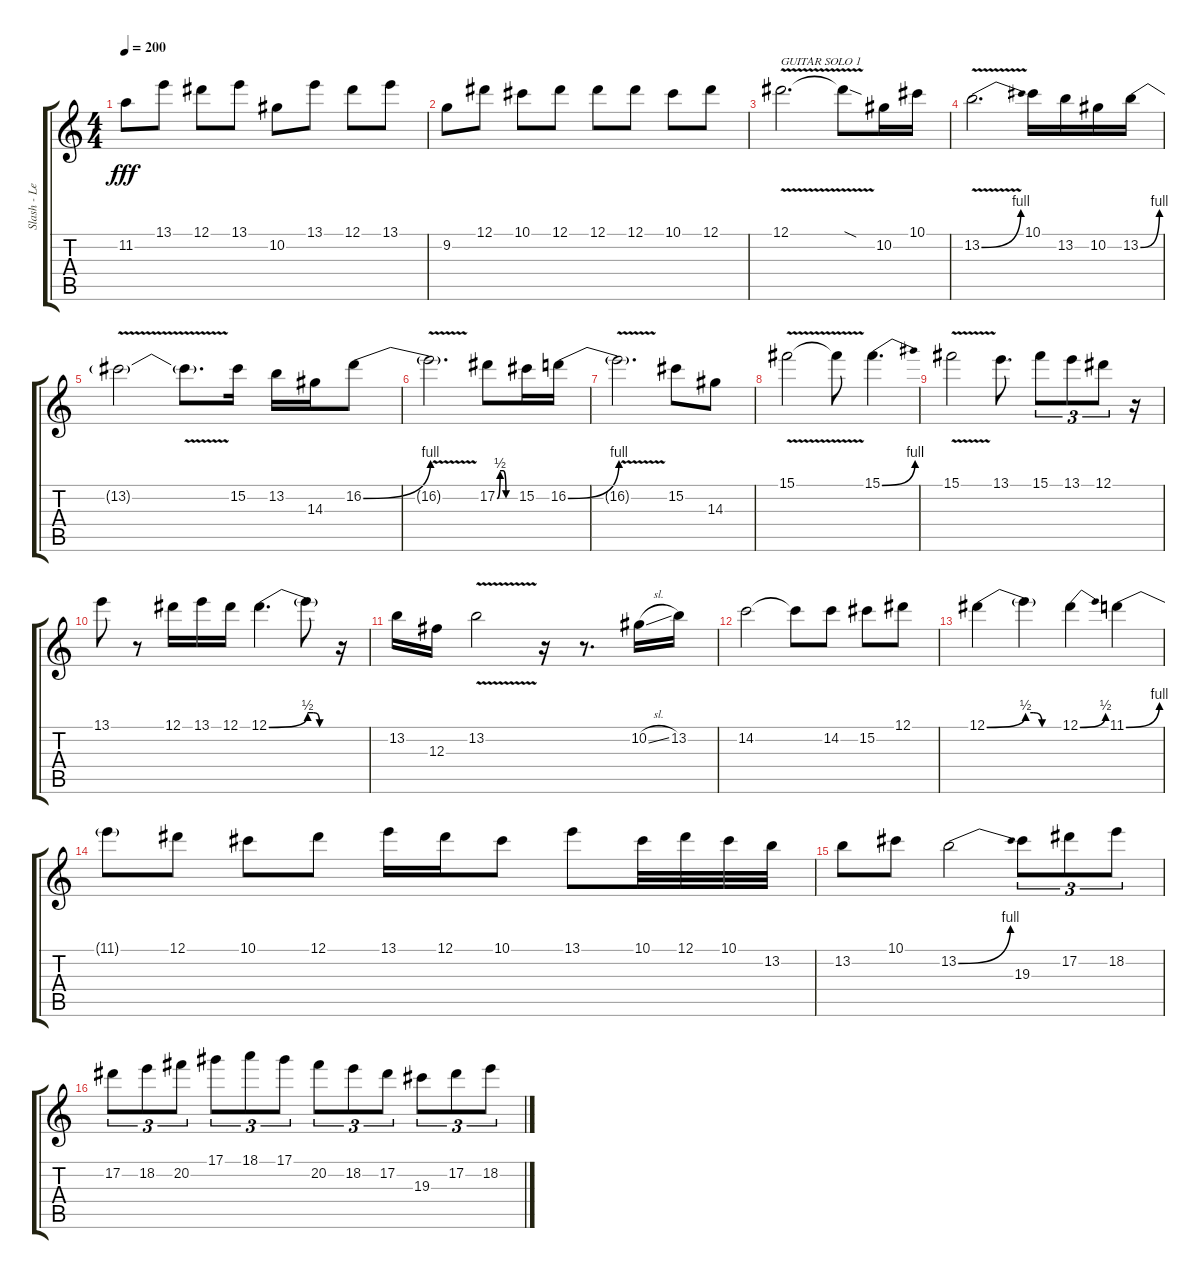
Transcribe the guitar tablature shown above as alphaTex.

\track ("Slash - Lead Guitar" "Slash - Le") {instrument acousticguitarsteel}
\staff {score tabs}
\tuning (Eb4 Bb3 Gb3 Db3 Ab2 Eb2) {hide}
\ts (4 4)
\tempo 200
\clef g2
\ks c
11.2.8{dy fff} 13.1.8 12.1.8 13.1.8 10.2.8 13.1.8 12.1.8 13.1.8 |
9.2.8 12.1.8 10.1.8 12.1.8 12.1.8 12.1.8 10.1.8 12.1.8 |
12.1{v}.2{d txt "GUITAR SOLO 1"} 12.1{sod t}.8 10.2.16 10.1.16 |
13.2{be (bend 0 0 60 4) v}.2{d} 10.1.16 13.2.16 10.2.16 13.2{be (bend 0 0 60 4)}.16 |
13.2{v t}.2 13.2{t}.8{d} 15.2.16 13.2.16 14.3.16 16.2{be (bend 0 0 60 4)}.8 |
16.2{v t}.2{d} 17.2{be (custom 0 0 10 2 20 2 30 0 60 0)}.8 15.2.16 16.2{be (bend 0 0 60 4)}.16 |
16.2{v t}.2{d} 15.2.8 14.3.8 |
15.1{v}.2 15.1{t}.8 15.1{be (bend 0 0 60 4)}.4{d} |
15.1{v}.2 13.1.8{d} 15.1.8{tu (3 2)} 13.1.8{tu (3 2)} 12.1.8{tu (3 2)} r.16 |
13.1.8 r.8 12.1.16 13.1.16 12.1.16 12.1{be (bend 0 0 60 2)}.4{d} 12.1{be (custom 0 2 15 2 30 0 60 0) t}.8 r.16 |
13.2.16 12.3.16 13.2{v}.2 r.16 r.8{d} 10.2{sl}.16 13.2.16 |
14.2.2 14.2{t}.8 14.2.8 15.2.8 12.1.8 |
12.1{be (bend 0 0 60 2)}.4 12.1{be (custom 0 2 15 2 30 0 60 0) t}.4 12.1{be (bend 0 0 60 2)}.4 11.1{be (bend 0 0 60 4)}.4 |
11.1{t}.8 12.1.8 10.1.8 12.1.8 13.1.16 12.1.16 10.1.8 13.1.8 10.1.32 12.1.32 10.1.32 13.2.32 |
13.2.8 10.1.8 13.2{be (bend 0 0 60 4)}.2 19.3.8{tu (3 2)} 17.2.8{tu (3 2)} 18.2.8{tu (3 2)} |
17.2.8{tu (3 2)} 18.2.8{tu (3 2)} 20.2.8{tu (3 2)} 17.1.8{tu (3 2)} 18.1.8{tu (3 2)} 17.1.8{tu (3 2)} 20.2.8{tu (3 2)} 18.2.8{tu (3 2)} 17.2.8{tu (3 2)} 19.3.8{tu (3 2)} 17.2.8{tu (3 2)} 18.2.8{tu (3 2)}
